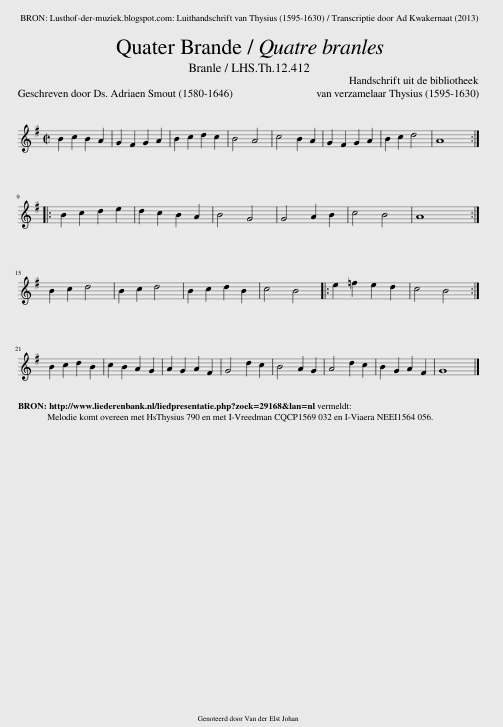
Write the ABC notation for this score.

X:1
L:1/8
Q:1/4=220
M:2/2
I:linebreak $
K:G
U:s=!stemless!
V:1 treble
V:1
 B2 c2 B2 A2 | G2 F2 G2 A2 | B2 c2 d2 c2 | B4 A4 | c4 B2 A2 | %5
 G2 F2 G2 A2 | B2 c2 d4 | sA8 ::$ B2 c2 d2 e2 | d2 c2 B2 A2 | %10
 B4 G4 | G4 A2 B2 | c4 B4 | sA8 :|$ B2 c2 d4 | %15
 B2 c2 d4 | B2 c2 d2 B2 | c4 B4 |: e2 =f2 e2 d2 | c4 B4 :|$ %20
 B2 c2 d2 B2 | c2 B2 A2 G2 | A2 G2 A2 F2 | G4 d2 c2 | B4 A2 G2 | %25
 A4 d2 c2 | B2 G2 A2 F2 | sG8 |] %28
